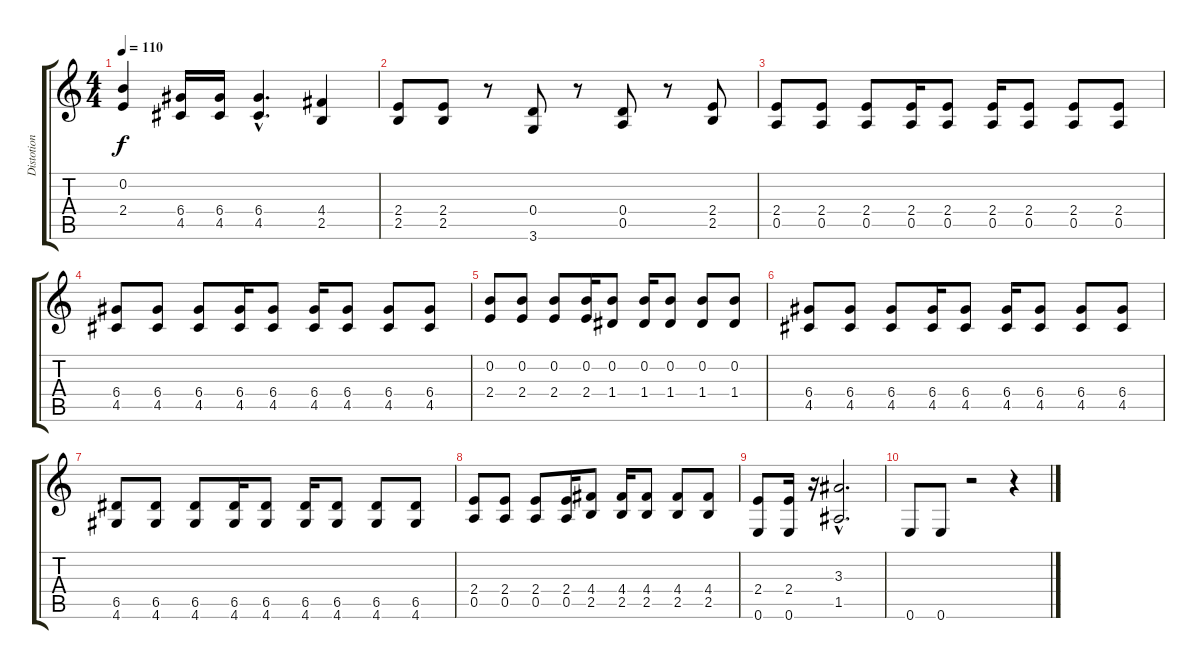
\track ("Distotion" "Distotion") {instrument distortionguitar}
\staff {score tabs}
\tuning (E4 B3 G3 D3 A2 E2) {hide}
\ts (4 4)
\tempo 110
\clef g2
\ks c
(0.2 2.4).4{dy f} (6.4 4.5).16 (6.4 4.5).16 (6.4{hac} 4.5{hac}).4{d} (4.4 2.5).4 |
(2.4 2.5).8 (2.4 2.5).8 r.8 (0.4 3.6).8 r.8 (0.4 0.5).8 r.8 (2.4 2.5).8 |
(2.4 0.5).8 (2.4 0.5).8 (2.4 0.5).8 (2.4 0.5).16 (2.4 0.5).8 (2.4 0.5).16 (2.4 0.5).8 (2.4 0.5).8 (2.4 0.5).8 |
(6.4 4.5).8 (6.4 4.5).8 (6.4 4.5).8 (6.4 4.5).16 (6.4 4.5).8 (6.4 4.5).16 (6.4 4.5).8 (6.4 4.5).8 (6.4 4.5).8 |
(0.2 2.4).8 (0.2 2.4).8 (0.2 2.4).8 (0.2 2.4).16 (0.2 1.4).8 (0.2 1.4).16 (0.2 1.4).8 (0.2 1.4).8 (0.2 1.4).8 |
(6.4 4.5).8 (6.4 4.5).8 (6.4 4.5).8 (6.4 4.5).16 (6.4 4.5).8 (6.4 4.5).16 (6.4 4.5).8 (6.4 4.5).8 (6.4 4.5).8 |
(6.5 4.6).8 (6.5 4.6).8 (6.5 4.6).8 (6.5 4.6).16 (6.5 4.6).8 (6.5 4.6).16 (6.5 4.6).8 (6.5 4.6).8 (6.5 4.6).8 |
(2.4 0.5).8 (2.4 0.5).8 (2.4 0.5).8 (2.4 0.5).16 (4.4 2.5).8 (4.4 2.5).16 (4.4 2.5).8 (4.4 2.5).8 (4.4 2.5).8 |
(2.4 0.6).8 (2.4 0.6).16 r.16 (3.3{hac} 1.5{hac}).2{d} |
0.6.8 0.6.8 r.2 r.4
